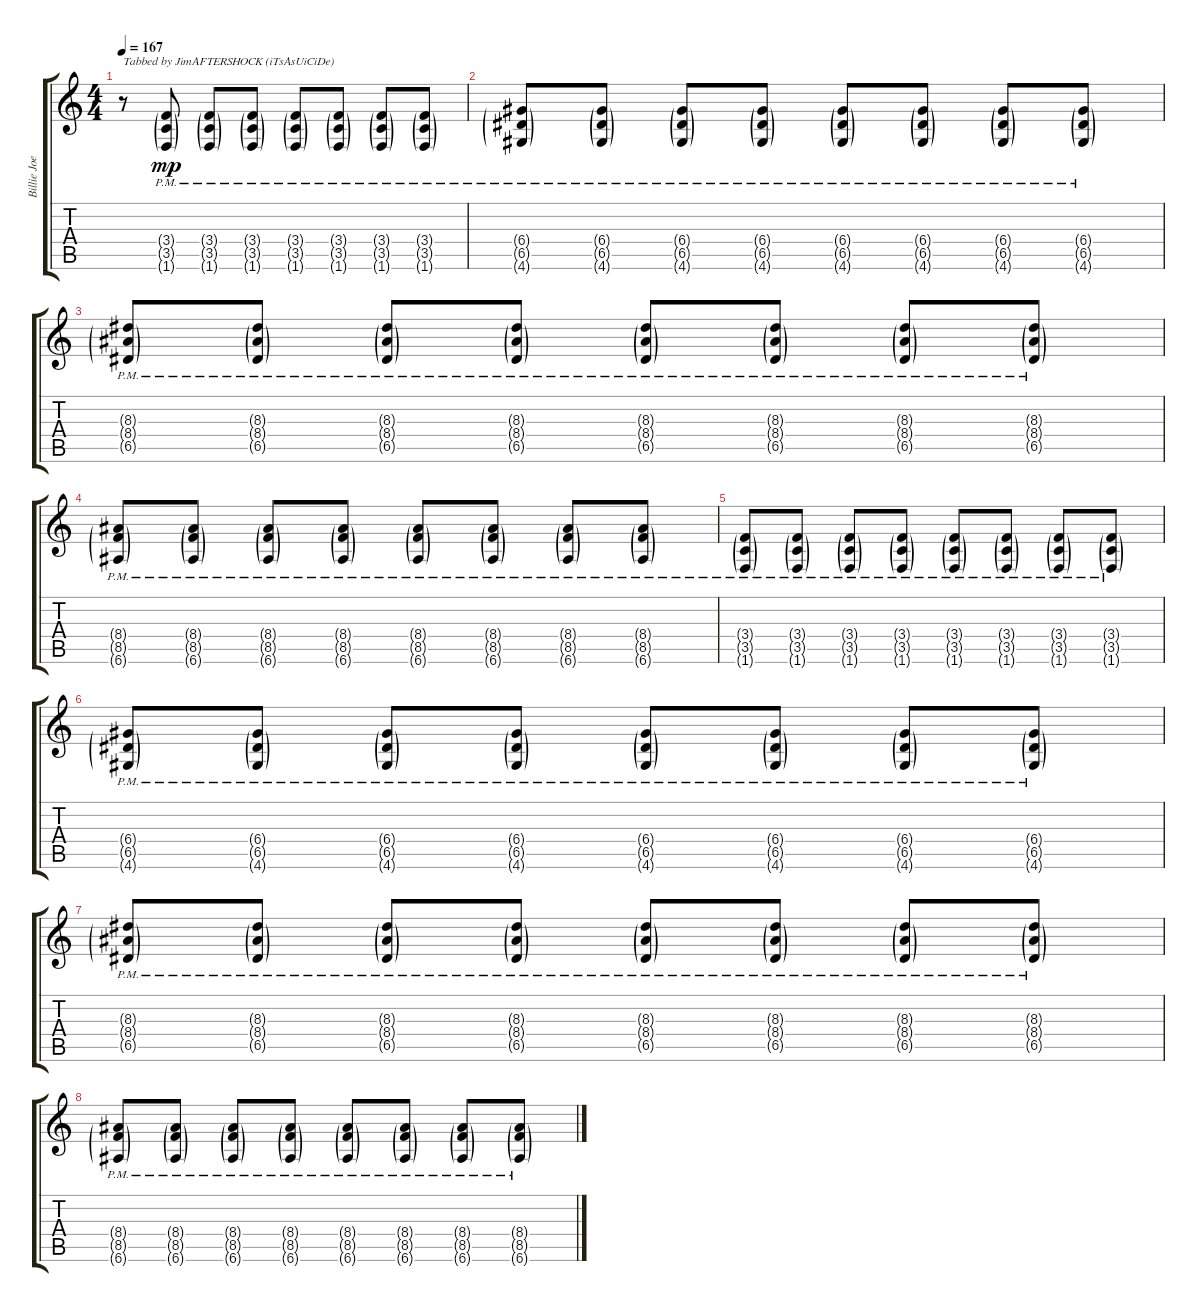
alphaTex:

\track ("Billie Joe Armstrong (Guitar 1)" "Billie Joe") {instrument acousticguitarnylon}
\staff {score tabs}
\tuning (E4 B3 G3 D3 A2 E2) {hide}
\ts (4 4)
\tempo 167
\clef g2
\ks c
r.8{txt "Tabbed by JimAFTERSHOCK (iTsAsUiCiDe)" dy mp instrument acousticguitarnylon} (3.4{g pm} 3.5{g pm} 1.6{g pm}).8 (3.4{g pm} 3.5{g pm} 1.6{g pm}).8 (3.4{g pm} 3.5{g pm} 1.6{g pm}).8 (3.4{g pm} 3.5{g pm} 1.6{g pm}).8 (3.4{g pm} 3.5{g pm} 1.6{g pm}).8 (3.4{g pm} 3.5{g pm} 1.6{g pm}).8 (3.4{g pm} 3.5{g pm} 1.6{g pm}).8 |
(6.4{g pm} 6.5{g pm} 4.6{g pm}).8 (6.4{g pm} 6.5{g pm} 4.6{g pm}).8 (6.4{g pm} 6.5{g pm} 4.6{g pm}).8 (6.4{g pm} 6.5{g pm} 4.6{g pm}).8 (6.4{g pm} 6.5{g pm} 4.6{g pm}).8 (6.4{g pm} 6.5{g pm} 4.6{g pm}).8 (6.4{g pm} 6.5{g pm} 4.6{g pm}).8 (6.4{g pm} 6.5{g pm} 4.6{g pm}).8 |
(8.3{g pm} 8.4{g pm} 6.5{g pm}).8 (8.3{g pm} 8.4{g pm} 6.5{g pm}).8 (8.3{g pm} 8.4{g pm} 6.5{g pm}).8 (8.3{g pm} 8.4{g pm} 6.5{g pm}).8 (8.3{g pm} 8.4{g pm} 6.5{g pm}).8 (8.3{g pm} 8.4{g pm} 6.5{g pm}).8 (8.3{g pm} 8.4{g pm} 6.5{g pm}).8 (8.3{g pm} 8.4{g pm} 6.5{g pm}).8 |
(8.4{g pm} 8.5{g pm} 6.6{g pm}).8 (8.4{g pm} 8.5{g pm} 6.6{g pm}).8 (8.4{g pm} 8.5{g pm} 6.6{g pm}).8 (8.4{g pm} 8.5{g pm} 6.6{g pm}).8 (8.4{g pm} 8.5{g pm} 6.6{g pm}).8 (8.4{g pm} 8.5{g pm} 6.6{g pm}).8 (8.4{g pm} 8.5{g pm} 6.6{g pm}).8 (8.4{g pm} 8.5{g pm} 6.6{g pm}).8 |
(3.4{g pm} 3.5{g pm} 1.6{g pm}).8 (3.4{g pm} 3.5{g pm} 1.6{g pm}).8 (3.4{g pm} 3.5{g pm} 1.6{g pm}).8 (3.4{g pm} 3.5{g pm} 1.6{g pm}).8 (3.4{g pm} 3.5{g pm} 1.6{g pm}).8 (3.4{g pm} 3.5{g pm} 1.6{g pm}).8 (3.4{g pm} 3.5{g pm} 1.6{g pm}).8 (3.4{g pm} 3.5{g pm} 1.6{g pm}).8 |
(6.4{g pm} 6.5{g pm} 4.6{g pm}).8 (6.4{g pm} 6.5{g pm} 4.6{g pm}).8 (6.4{g pm} 6.5{g pm} 4.6{g pm}).8 (6.4{g pm} 6.5{g pm} 4.6{g pm}).8 (6.4{g pm} 6.5{g pm} 4.6{g pm}).8 (6.4{g pm} 6.5{g pm} 4.6{g pm}).8 (6.4{g pm} 6.5{g pm} 4.6{g pm}).8 (6.4{g pm} 6.5{g pm} 4.6{g pm}).8 |
(8.3{g pm} 8.4{g pm} 6.5{g pm}).8 (8.3{g pm} 8.4{g pm} 6.5{g pm}).8 (8.3{g pm} 8.4{g pm} 6.5{g pm}).8 (8.3{g pm} 8.4{g pm} 6.5{g pm}).8 (8.3{g pm} 8.4{g pm} 6.5{g pm}).8 (8.3{g pm} 8.4{g pm} 6.5{g pm}).8 (8.3{g pm} 8.4{g pm} 6.5{g pm}).8 (8.3{g pm} 8.4{g pm} 6.5{g pm}).8 |
(8.4{g pm} 8.5{g pm} 6.6{g pm}).8 (8.4{g pm} 8.5{g pm} 6.6{g pm}).8 (8.4{g pm} 8.5{g pm} 6.6{g pm}).8 (8.4{g pm} 8.5{g pm} 6.6{g pm}).8 (8.4{g pm} 8.5{g pm} 6.6{g pm}).8 (8.4{g pm} 8.5{g pm} 6.6{g pm}).8 (8.4{g pm} 8.5{g pm} 6.6{g pm}).8 (8.4{g pm} 8.5{g pm} 6.6{g pm}).8
